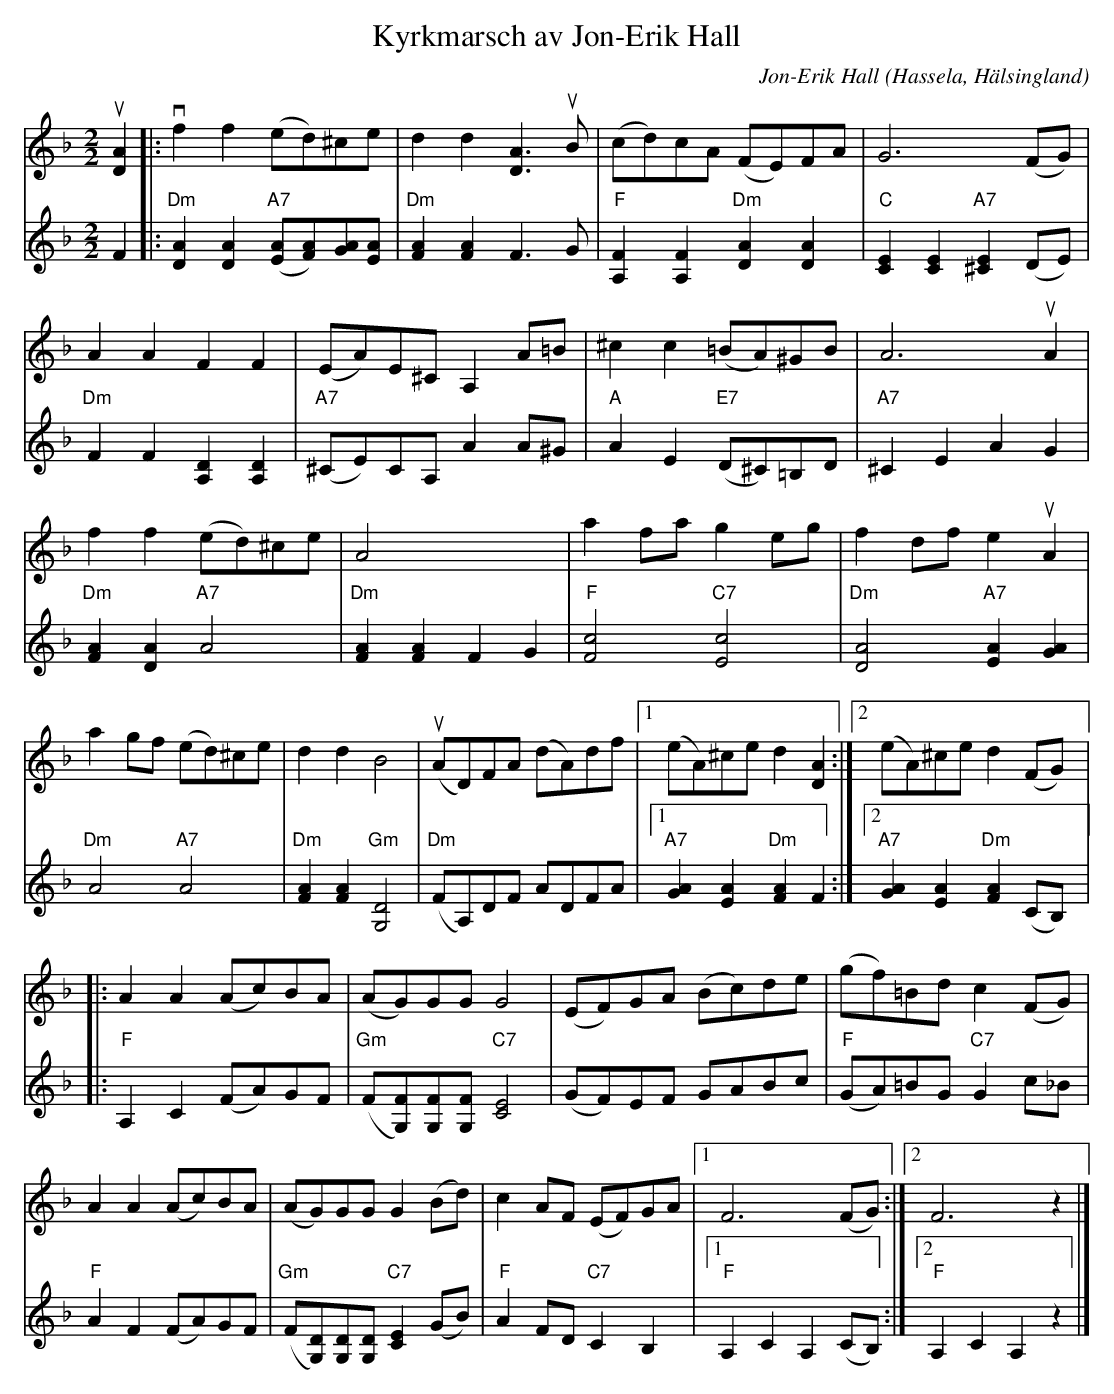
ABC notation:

X:1
T:Kyrkmarsch av Jon-Erik Hall
C:Jon-Erik Hall
O:Hassela, Hälsingland
L:1/8
M:2/2
K:Dm
V:1
u [DA]2 |:v f2 f2 (ed)^ce | d2 d2 [DA]3u B | (cd)cA (FE)FA | G6 (FG) |
 A2 A2 F2 F2 | (EA)E^C A,2 A=B | ^c2 c2 (=BA)^GB | A6u A2 |
 f2 f2 (ed)^ce | A4 x4 | a2 fa g2 eg | f2 df e2u A2 |
a2 gf (ed)^ce | d2 d2 B4 | u (AD)FA (dA)df |1 (eA)^ce d2 [DA]2 :|2 (eA)^ce d2 (FG) |:
 A2 A2 (Ac)BA | (AG)GG G4 | (EF)GA (Bc)de | (gf)=Bd c2 (FG) |
A2 A2 (Ac)BA | (AG)GG G2 (Bd) | c2 AF (EF)GA |1 F6 (FG) :|2 F6 z2 |]
V:3
 F2 |: "Dm"[DA]2 [DA]2 "A7" ([EA][FA])[GA][EA] | "Dm" [FA]2 [FA]2 F3 G | "F" [A,F]2 [A,F]2 "Dm" [DA]2 [DA]2 | "C" [CE]2 [CE]2"A7" [^CE]2 (DE) |
"Dm" F2 F2 [A,D]2 [A,D]2 |"A7" (^CE)CA, A2 A^G | "A" A2 E2"E7" (D^C)=B,D |"A7" ^C2 E2 A2 G2 |
"Dm" [FA]2 [DA]2"A7" A4 |"Dm" [FA]2 [FA]2 F2 G2 | "F" [Fc]4 "C7" [Ec]4 | "Dm" [DA]4 "A7" [EA]2 [GA]2 |
"Dm" A4"A7" A4 |"Dm" [FA]2 [FA]2"Gm" [G,D]4 | "Dm" (FA,)DF ADFA |1"A7" [GA]2 [EA]2 "Dm" [FA]2 F2 :|2"A7" [GA]2 [EA]2 "Dm" [FA]2 (CB,) |:
"F" A,2 C2 (FA)GF |"Gm" (F[G,F])[G,F][G,F]"C7" [CE]4 | (GF)EF GABc | "F" (GA)=BG"C7" G2 c_B |
"F" A2 F2 (FA)GF | "Gm" (F[G,D])[G,D][G,D]"C7" [CE]2 (GB) |"F" A2 FD"C7" C2 B,2 |1"F" A,2 C2 A,2 (CB,) :|2 "F" A,2 C2 A,2 z2 |]
